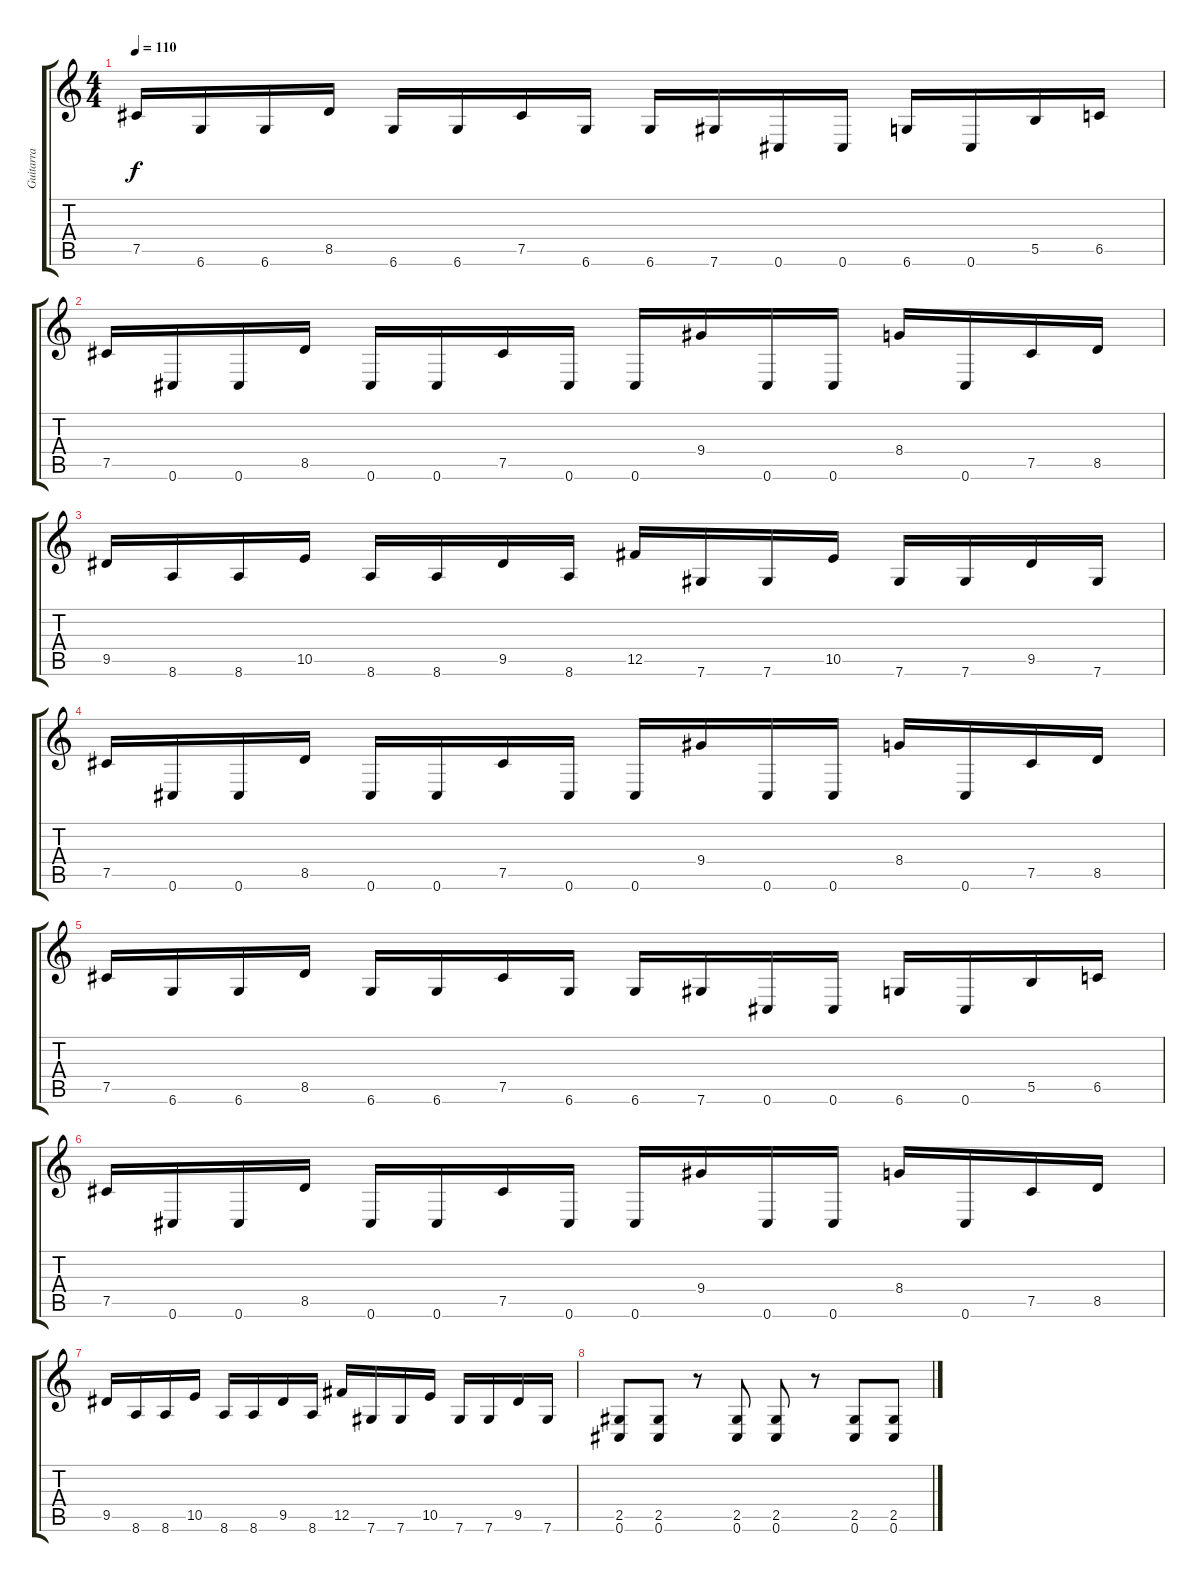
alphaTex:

\track ("Guitarra" "Guitarra") {instrument distortionguitar}
\staff {score tabs}
\tuning (Db4 Ab3 E3 B2 Gb2 Db2) {hide}
\ts (4 4)
\tempo 110
\clef g2
\ks c
7.5.16{dy f} 6.6.16 6.6.16 8.5.16 6.6.16 6.6.16 7.5.16 6.6.16 6.6.16 7.6.16 0.6.16 0.6.16 6.6.16 0.6.16 5.5.16 6.5.16 |
7.5.16 0.6.16 0.6.16 8.5.16 0.6.16 0.6.16 7.5.16 0.6.16 0.6.16 9.4.16 0.6.16 0.6.16 8.4.16 0.6.16 7.5.16 8.5.16 |
9.5.16 8.6.16 8.6.16 10.5.16 8.6.16 8.6.16 9.5.16 8.6.16 12.5.16 7.6.16 7.6.16 10.5.16 7.6.16 7.6.16 9.5.16 7.6.16 |
7.5.16 0.6.16 0.6.16 8.5.16 0.6.16 0.6.16 7.5.16 0.6.16 0.6.16 9.4.16 0.6.16 0.6.16 8.4.16 0.6.16 7.5.16 8.5.16 |
7.5.16 6.6.16 6.6.16 8.5.16 6.6.16 6.6.16 7.5.16 6.6.16 6.6.16 7.6.16 0.6.16 0.6.16 6.6.16 0.6.16 5.5.16 6.5.16 |
7.5.16 0.6.16 0.6.16 8.5.16 0.6.16 0.6.16 7.5.16 0.6.16 0.6.16 9.4.16 0.6.16 0.6.16 8.4.16 0.6.16 7.5.16 8.5.16 |
9.5.16 8.6.16 8.6.16 10.5.16 8.6.16 8.6.16 9.5.16 8.6.16 12.5.16 7.6.16 7.6.16 10.5.16 7.6.16 7.6.16 9.5.16 7.6.16 |
(2.5 0.6).8 (2.5 0.6).8 r.8 (2.5 0.6).8 (2.5 0.6).8 r.8 (2.5 0.6).8 (2.5 0.6).8
